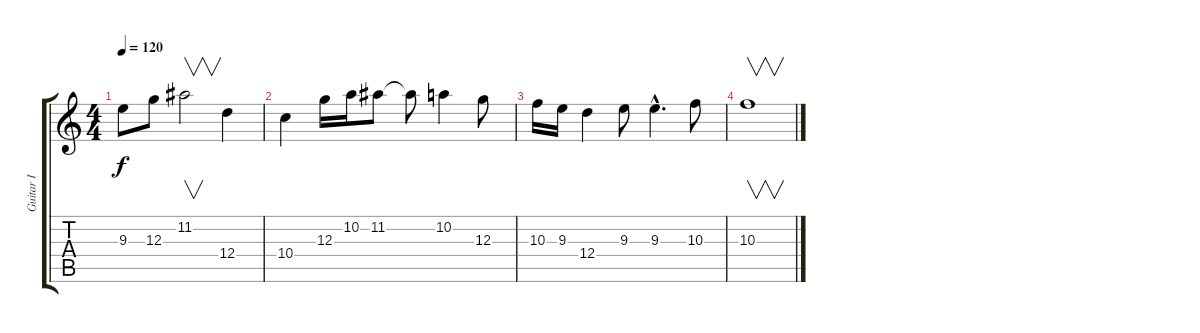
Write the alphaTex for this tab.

\track ("Guitar I" "Guitar I") {instrument distortionguitar}
\staff {score tabs}
\tuning (E4 B3 G3 D3 A2 E2) {hide}
\ts (4 4)
\tempo 120
\clef g2
\ks c
9.3.8{dy f} 12.3.8 11.2.2{v} 12.4.4 |
10.4.4 12.3.16 10.2.16 11.2.8 11.2{t}.8 10.2.4 12.3.8 |
10.3.16 9.3.16 12.4.4 9.3.8 9.3{hac}.4{d} 10.3.8 |
10.3.1{v}
